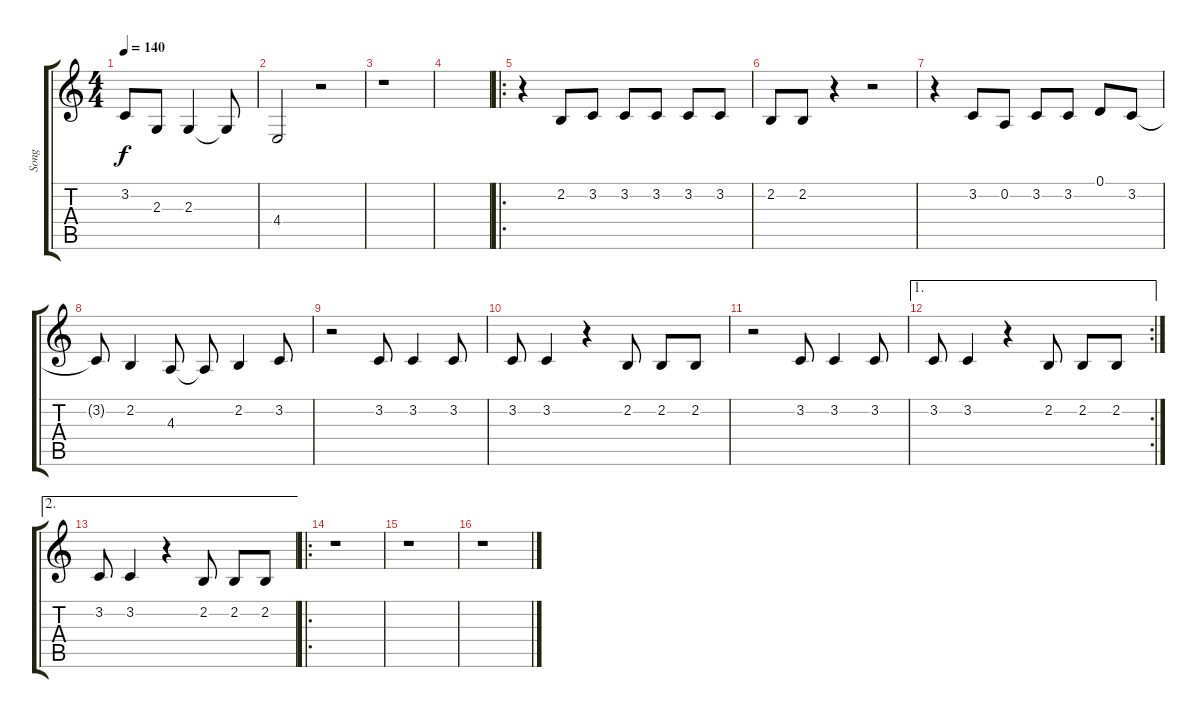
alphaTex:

\track ("Song" "Song") {instrument synthvoice}
\staff {score tabs}
\tuning (D4 A3 F3 C3 G2 D2) {hide}
\ts (4 4)
\tempo 140
\clef g2
\ks c
3.2.8{dy f} 2.3.8 2.3.4 2.3{t}.8 |
4.4.2 r.2 |
r.1 |
|
\ro
r.4 2.2.8 3.2.8 3.2.8 3.2.8 3.2.8 3.2.8 |
2.2.8 2.2.8 r.4 r.2 |
r.4 3.2.8 0.2.8 3.2.8 3.2.8 0.1.8 3.2.8 |
3.2{t}.8 2.2.4 4.3.8 4.3{t}.8 2.2.4 3.2.8 |
r.2 3.2.8 3.2.4 3.2.8 |
3.2.8 3.2.4 r.4 2.2.8 2.2.8 2.2.8 |
r.2 3.2.8 3.2.4 3.2.8 |
\ae 1
\rc 2
3.2.8 3.2.4 r.4 2.2.8 2.2.8 2.2.8 |
\ae 2
3.2.8 3.2.4 r.4 2.2.8 2.2.8 2.2.8 |
\ro
r.1 |
r.1 |
r.1
